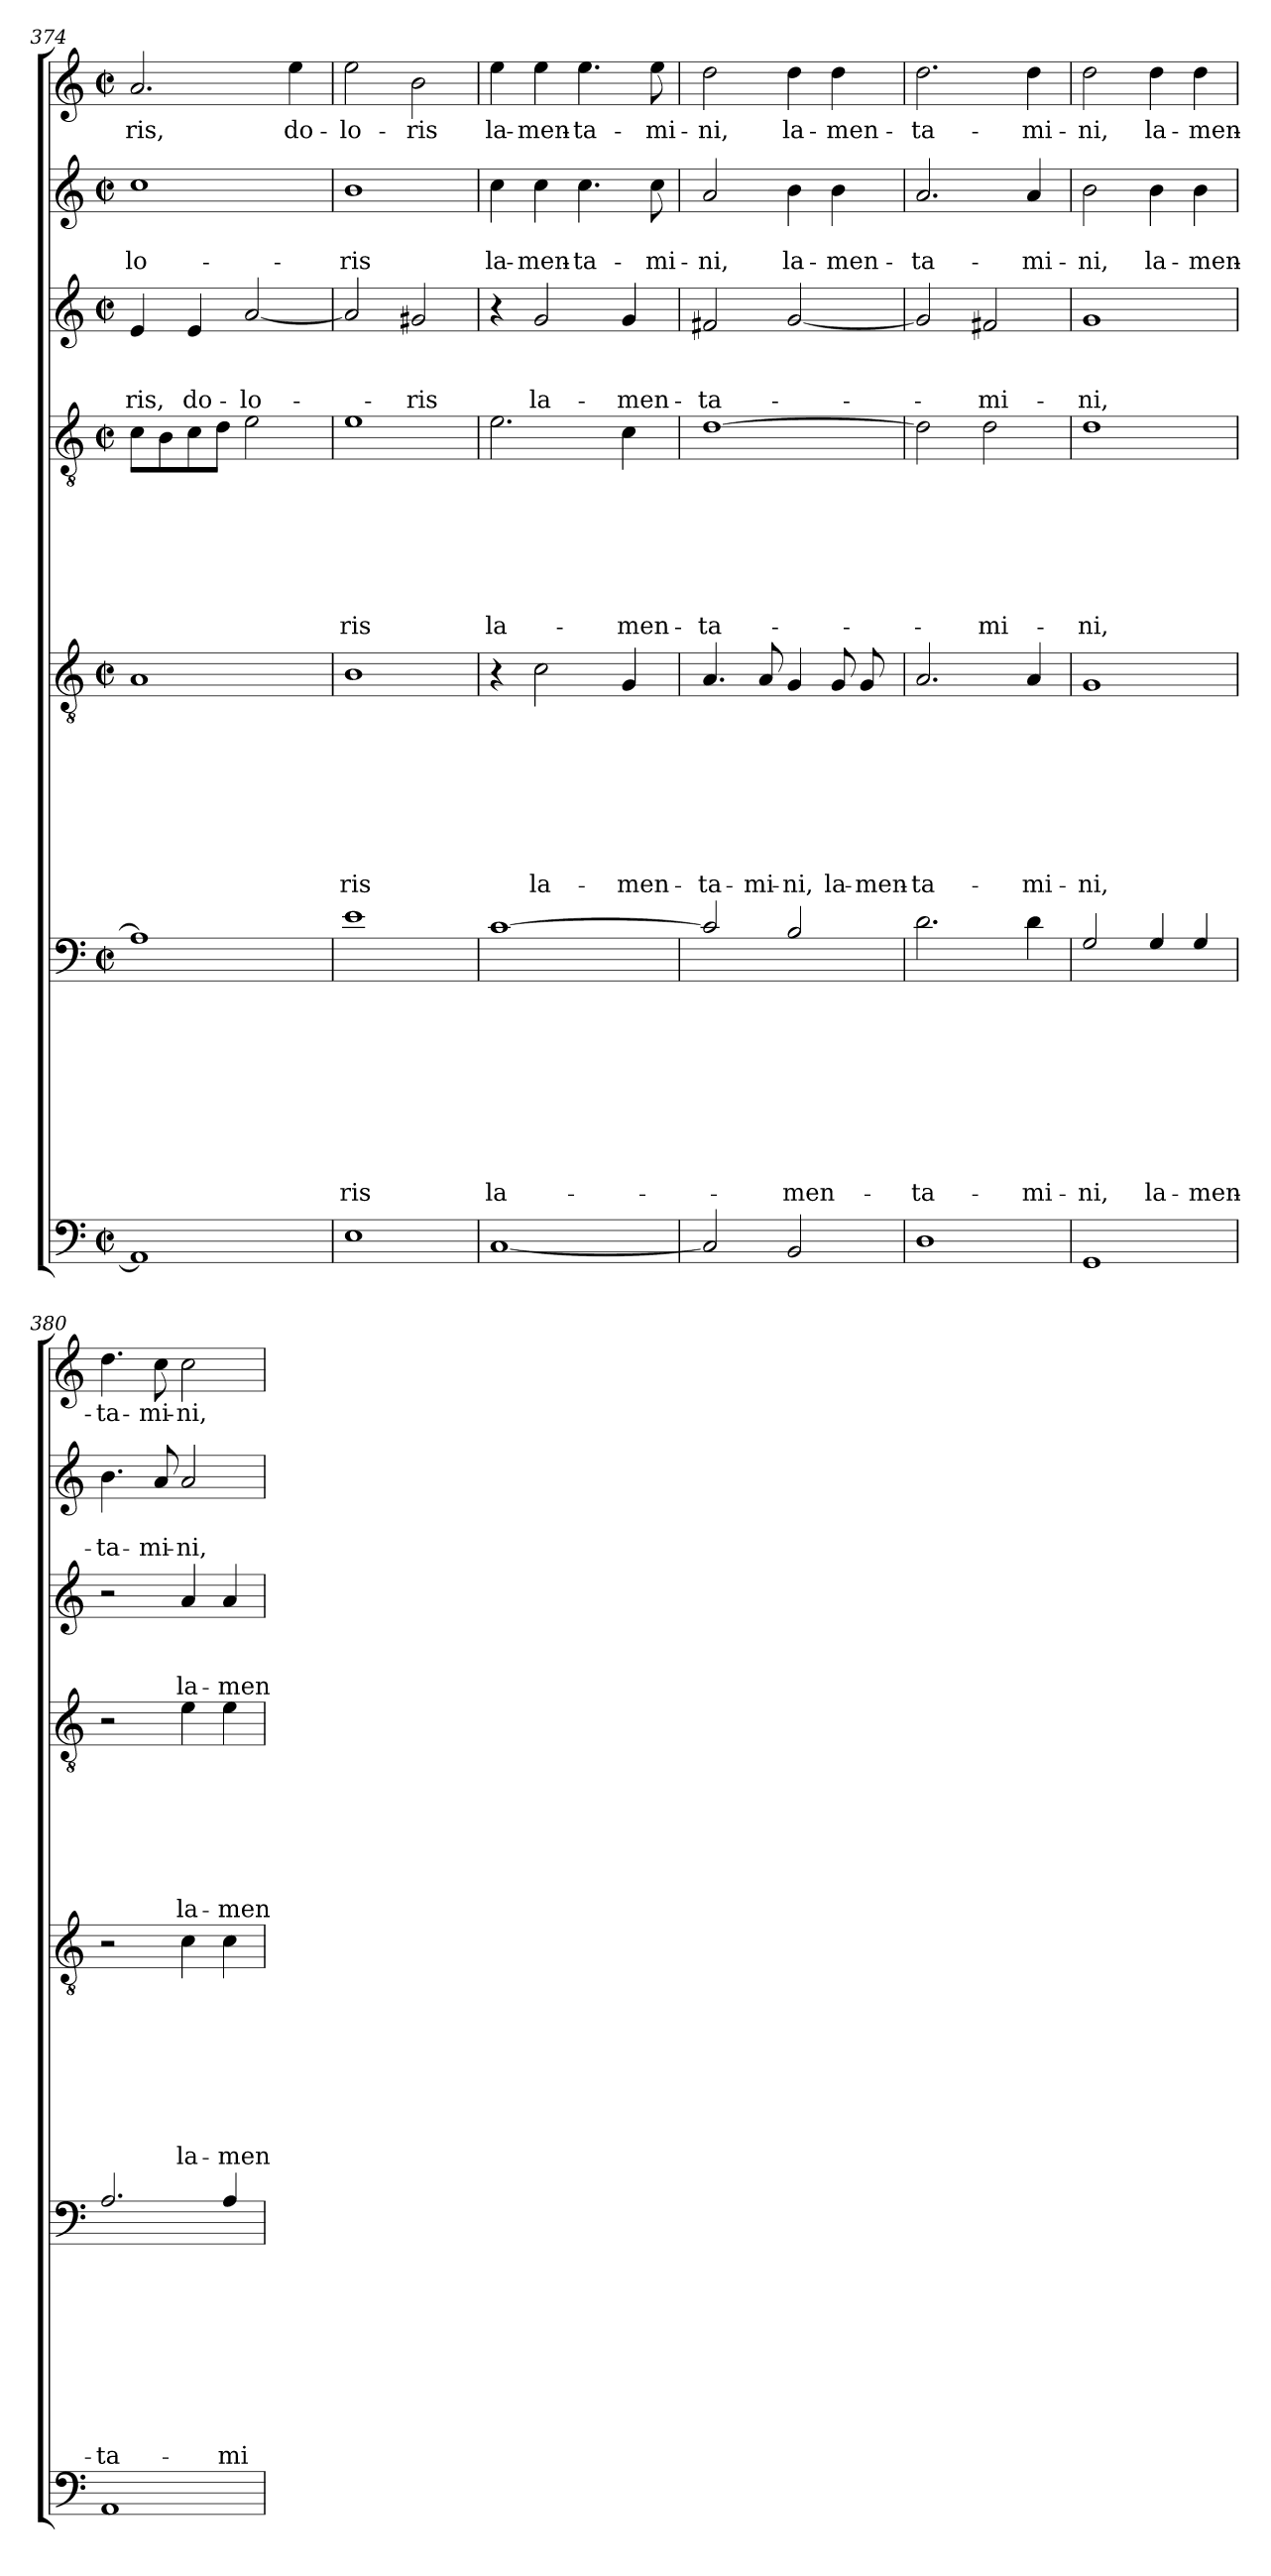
**kern	**kern	**text	**text	**text	**text	**text	**text	**text	**text	**text	**kern	**text	**text	**text	**text	**text	**text	**text	**text	**kern	**text	**text	**text	**text	**text	**text	**text	**kern	**text	**text	**text	**kern	**text	**text	**kern	**text
*part7	*part6	*part6	*part6	*part6	*part6	*part6	*part6	*part6	*part6	*part6	*part5	*part5	*part5	*part5	*part5	*part5	*part5	*part5	*part5	*part4	*part4	*part4	*part4	*part4	*part4	*part4	*part4	*part3	*part3	*part3	*part3	*part2	*part2	*part2	*part1	*part1
*staff7	*staff6	*staff6	*staff6	*staff6	*staff6	*staff6	*staff6	*staff6	*staff6	*staff6	*staff5	*staff5	*staff5	*staff5	*staff5	*staff5	*staff5	*staff5	*staff5	*staff4	*staff4	*staff4	*staff4	*staff4	*staff4	*staff4	*staff4	*staff3	*staff3	*staff3	*staff3	*staff2	*staff2	*staff2	*staff1	*staff1
*clefF4	*clefF4	*	*	*	*	*	*	*	*	*	*clefGv2	*	*	*	*	*	*	*	*	*clefGv2	*	*	*	*	*	*	*	*clefG2	*	*	*	*clefG2	*	*	*clefG2	*
*	*ITrd8c14	*	*	*	*	*	*	*	*	*	*	*	*	*	*	*	*	*	*	*	*	*	*	*	*	*	*	*	*	*	*	*	*	*	*	*
*k[]	*k[]	*	*	*	*	*	*	*	*	*	*k[]	*	*	*	*	*	*	*	*	*k[]	*	*	*	*	*	*	*	*k[]	*	*	*	*k[]	*	*	*k[]	*
*C:	*C:	*	*	*	*	*	*	*	*	*	*C:	*	*	*	*	*	*	*	*	*C:	*	*	*	*	*	*	*	*C:	*	*	*	*C:	*	*	*C:	*
*M2/2	*M2/2	*	*	*	*	*	*	*	*	*	*M2/2	*	*	*	*	*	*	*	*	*M2/2	*	*	*	*	*	*	*	*M2/2	*	*	*	*M2/2	*	*	*M2/2	*
*met(c|)	*met(c|)	*	*	*	*	*	*	*	*	*	*met(c|)	*	*	*	*	*	*	*	*	*met(c|)	*	*	*	*	*	*	*	*met(c|)	*	*	*	*met(c|)	*	*	*met(c|)	*
=374	=374	=374	=374	=374	=374	=374	=374	=374	=374	=374	=374	=374	=374	=374	=374	=374	=374	=374	=374	=374	=374	=374	=374	=374	=374	=374	=374	=374	=374	=374	=374	=374	=374	=374	=374	=374
!	!	!	!	!	!	!	!	!	!	!	!	!	!	!	!	!	!	!	!	!	!	!	!	!	!	!	!	!	!	!	!LO:LY:b	!	!	!LO:LY:b	!	!LO:LY:b
1AA]	1AA]	.	.	.	.	.	.	.	.	.	1A	.	.	.	.	.	.	.	.	8c\L	.	.	.	.	.	.	.	4e/	.	.	-ris,	1cc	.	-lo-	2.a/	-ris,
.	.	.	.	.	.	.	.	.	.	.	.	.	.	.	.	.	.	.	.	8B\	.	.	.	.	.	.	.	.	.	.	.	.	.	.	.	.
!	!	!	!	!	!	!	!	!	!	!	!	!	!	!	!	!	!	!	!	!	!	!	!	!	!	!	!	!	!	!	!LO:LY:b	!	!	!	!	!
.	.	.	.	.	.	.	.	.	.	.	.	.	.	.	.	.	.	.	.	8c\	.	.	.	.	.	.	.	4e/	.	.	do-	.	.	.	.	.
.	.	.	.	.	.	.	.	.	.	.	.	.	.	.	.	.	.	.	.	8d\J	.	.	.	.	.	.	.	.	.	.	.	.	.	.	.	.
!	!	!	!	!	!	!	!	!	!	!	!	!	!	!	!	!	!	!	!	!	!	!	!	!	!	!	!	!	!	!	!LO:LY:b	!	!	!	!	!
.	.	.	.	.	.	.	.	.	.	.	.	.	.	.	.	.	.	.	.	2e\	.	.	.	.	.	.	.	[2a/	.	.	-lo-	.	.	.	.	.
!	!	!	!	!	!	!	!	!	!	!	!	!	!	!	!	!	!	!	!	!	!	!	!	!	!	!	!	!	!	!	!	!	!	!	!	!LO:LY:b
.	.	.	.	.	.	.	.	.	.	.	.	.	.	.	.	.	.	.	.	.	.	.	.	.	.	.	.	.	.	.	.	.	.	.	4ee\	do-
=375	=375	=375	=375	=375	=375	=375	=375	=375	=375	=375	=375	=375	=375	=375	=375	=375	=375	=375	=375	=375	=375	=375	=375	=375	=375	=375	=375	=375	=375	=375	=375	=375	=375	=375	=375	=375
!	!	!	!	!	!	!	!	!	!	!LO:LY:b	!	!	!	!	!	!	!	!	!LO:LY:b	!	!	!	!	!	!	!	!LO:LY:b	!	!	!	!	!	!	!LO:LY:b	!	!LO:LY:b
1E	1E	.	.	.	.	.	.	.	.	-ris	1B	.	.	.	.	.	.	.	-ris	1e	.	.	.	.	.	.	-ris	2a/]	.	.	.	1b	.	-ris	2ee\	-lo-
!	!	!	!	!	!	!	!	!	!	!	!	!	!	!	!	!	!	!	!	!	!	!	!	!	!	!	!	!	!	!	!LO:LY:b	!	!	!	!	!LO:LY:b
.	.	.	.	.	.	.	.	.	.	.	.	.	.	.	.	.	.	.	.	.	.	.	.	.	.	.	.	2g#X/	.	.	-ris	.	.	.	2b\	-ris
=376	=376	=376	=376	=376	=376	=376	=376	=376	=376	=376	=376	=376	=376	=376	=376	=376	=376	=376	=376	=376	=376	=376	=376	=376	=376	=376	=376	=376	=376	=376	=376	=376	=376	=376	=376	=376
!	!	!	!	!	!	!	!	!	!	!LO:LY:b	!	!	!	!	!	!	!	!	!	!	!	!	!	!	!	!	!LO:LY:b	!	!	!	!	!	!	!LO:LY:b	!	!LO:LY:b
[1C	[1C	.	.	.	.	.	.	.	.	la-	4r	.	.	.	.	.	.	.	.	2.e\	.	.	.	.	.	.	la-	4r	.	.	.	4cc\	.	la-	4ee\	la-
!	!	!	!	!	!	!	!	!	!	!	!	!	!	!	!	!	!	!	!LO:LY:b	!	!	!	!	!	!	!	!	!	!	!	!LO:LY:b	!	!	!LO:LY:b	!	!LO:LY:b
.	.	.	.	.	.	.	.	.	.	.	2c\	.	.	.	.	.	.	.	la-	.	.	.	.	.	.	.	.	2g/	.	.	la-	4cc\	.	-men-	4ee\	-men-
!	!	!	!	!	!	!	!	!	!	!	!	!	!	!	!	!	!	!	!	!	!	!	!	!	!	!	!	!	!	!	!	!	!	!LO:LY:b	!	!LO:LY:b
.	.	.	.	.	.	.	.	.	.	.	.	.	.	.	.	.	.	.	.	.	.	.	.	.	.	.	.	.	.	.	.	4.cc\	.	-ta-	4.ee\	-ta-
!	!	!	!	!	!	!	!	!	!	!	!	!	!	!	!	!	!	!	!LO:LY:b	!	!	!	!	!	!	!	!LO:LY:b	!	!	!	!LO:LY:b	!	!	!	!	!
.	.	.	.	.	.	.	.	.	.	.	4G/	.	.	.	.	.	.	.	-men-	4c\	.	.	.	.	.	.	-men-	4g/	.	.	-men-	.	.	.	.	.
!	!	!	!	!	!	!	!	!	!	!	!	!	!	!	!	!	!	!	!	!	!	!	!	!	!	!	!	!	!	!	!	!	!	!LO:LY:b	!	!LO:LY:b
.	.	.	.	.	.	.	.	.	.	.	.	.	.	.	.	.	.	.	.	.	.	.	.	.	.	.	.	.	.	.	.	8cc\	.	-mi-	8ee\	-mi-
=377	=377	=377	=377	=377	=377	=377	=377	=377	=377	=377	=377	=377	=377	=377	=377	=377	=377	=377	=377	=377	=377	=377	=377	=377	=377	=377	=377	=377	=377	=377	=377	=377	=377	=377	=377	=377
!	!	!	!	!	!	!	!	!	!	!	!	!	!	!	!	!	!	!	!LO:LY:b	!	!	!	!	!	!	!	!LO:LY:b	!	!	!	!LO:LY:b	!	!	!LO:LY:b	!	!LO:LY:b
2C/]	2C/]	.	.	.	.	.	.	.	.	.	4.A/	.	.	.	.	.	.	.	-ta-	[1d	.	.	.	.	.	.	-ta-	2f#X/	.	.	-ta-	2a/	.	-ni,	2dd\	-ni,
!	!	!	!	!	!	!	!	!	!	!	!	!	!	!	!	!	!	!	!LO:LY:b	!	!	!	!	!	!	!	!	!	!	!	!	!	!	!	!	!
.	.	.	.	.	.	.	.	.	.	.	8A/	.	.	.	.	.	.	.	-mi-	.	.	.	.	.	.	.	.	.	.	.	.	.	.	.	.	.
!	!	!	!	!	!	!	!	!	!	!LO:LY:b	!	!	!	!	!	!	!	!	!LO:LY:b	!	!	!	!	!	!	!	!	!	!	!	!	!	!	!LO:LY:b	!	!LO:LY:b
2BB/	2BB/	.	.	.	.	.	.	.	.	-men-	4G/	.	.	.	.	.	.	.	-ni,	.	.	.	.	.	.	.	.	[2g/	.	.	.	4b\	.	la-	4dd\	la-
!	!	!	!	!	!	!	!	!	!	!	!	!	!	!	!	!	!	!	!LO:LY:b	!	!	!	!	!	!	!	!	!	!	!	!	!	!	!LO:LY:b	!	!LO:LY:b
.	.	.	.	.	.	.	.	.	.	.	8G/	.	.	.	.	.	.	.	la-	.	.	.	.	.	.	.	.	.	.	.	.	4b\	.	-men-	4dd\	-men-
!	!	!	!	!	!	!	!	!	!	!	!	!	!	!	!	!	!	!	!LO:LY:b	!	!	!	!	!	!	!	!	!	!	!	!	!	!	!	!	!
.	.	.	.	.	.	.	.	.	.	.	8G/	.	.	.	.	.	.	.	-men-	.	.	.	.	.	.	.	.	.	.	.	.	.	.	.	.	.
=378	=378	=378	=378	=378	=378	=378	=378	=378	=378	=378	=378	=378	=378	=378	=378	=378	=378	=378	=378	=378	=378	=378	=378	=378	=378	=378	=378	=378	=378	=378	=378	=378	=378	=378	=378	=378
!	!	!	!	!	!	!	!	!	!	!LO:LY:b	!	!	!	!	!	!	!	!	!LO:LY:b	!	!	!	!	!	!	!	!	!	!	!	!	!	!	!LO:LY:b	!	!LO:LY:b
1D	2.D\	.	.	.	.	.	.	.	.	-ta-	2.A/	.	.	.	.	.	.	.	-ta-	2d\]	.	.	.	.	.	.	.	2g/]	.	.	.	2.a/	.	-ta-	2.dd\	-ta-
!	!	!	!	!	!	!	!	!	!	!	!	!	!	!	!	!	!	!	!	!	!	!	!	!	!	!	!LO:LY:b	!	!	!	!LO:LY:b	!	!	!	!	!
.	.	.	.	.	.	.	.	.	.	.	.	.	.	.	.	.	.	.	.	2d\	.	.	.	.	.	.	-mi-	2f#X/	.	.	-mi-	.	.	.	.	.
!	!	!	!	!	!	!	!	!	!	!LO:LY:b	!	!	!	!	!	!	!	!	!LO:LY:b	!	!	!	!	!	!	!	!	!	!	!	!	!	!	!LO:LY:b	!	!LO:LY:b
.	4D\	.	.	.	.	.	.	.	.	-mi-	4A/	.	.	.	.	.	.	.	-mi-	.	.	.	.	.	.	.	.	.	.	.	.	4a/	.	-mi-	4dd\	-mi-
!!LO:PB:g=z
=379	=379	=379	=379	=379	=379	=379	=379	=379	=379	=379	=379	=379	=379	=379	=379	=379	=379	=379	=379	=379	=379	=379	=379	=379	=379	=379	=379	=379	=379	=379	=379	=379	=379	=379	=379	=379
!	!	!	!	!	!	!	!	!	!	!LO:LY:b	!	!	!	!	!	!	!	!	!LO:LY:b	!	!	!	!	!	!	!	!LO:LY:b	!	!	!	!LO:LY:b	!	!	!LO:LY:b	!	!LO:LY:b
1GG	2GG/	.	.	.	.	.	.	.	.	-ni,	1G	.	.	.	.	.	.	.	-ni,	1d	.	.	.	.	.	.	-ni,	1g	.	.	-ni,	2b\	.	-ni,	2dd\	-ni,
!	!	!	!	!	!	!	!	!	!	!LO:LY:b	!	!	!	!	!	!	!	!	!	!	!	!	!	!	!	!	!	!	!	!	!	!	!	!LO:LY:b	!	!LO:LY:b
.	4GG/	.	.	.	.	.	.	.	.	la-	.	.	.	.	.	.	.	.	.	.	.	.	.	.	.	.	.	.	.	.	.	4b\	.	la-	4dd\	la-
!	!	!	!	!	!	!	!	!	!	!LO:LY:b	!	!	!	!	!	!	!	!	!	!	!	!	!	!	!	!	!	!	!	!	!	!	!	!LO:LY:b	!	!LO:LY:b
.	4GG/	.	.	.	.	.	.	.	.	-men-	.	.	.	.	.	.	.	.	.	.	.	.	.	.	.	.	.	.	.	.	.	4b\	.	-men-	4dd\	-men-
=380	=380	=380	=380	=380	=380	=380	=380	=380	=380	=380	=380	=380	=380	=380	=380	=380	=380	=380	=380	=380	=380	=380	=380	=380	=380	=380	=380	=380	=380	=380	=380	=380	=380	=380	=380	=380
!	!	!	!	!	!	!	!	!	!	!LO:LY:b	!	!	!	!	!	!	!	!	!	!	!	!	!	!	!	!	!	!	!	!	!	!	!	!LO:LY:b	!	!LO:LY:b
1AA	2.AA/	.	.	.	.	.	.	.	.	-ta-	2r	.	.	.	.	.	.	.	.	2r	.	.	.	.	.	.	.	2r	.	.	.	4.b\	.	-ta-	4.dd\	-ta-
!	!	!	!	!	!	!	!	!	!	!	!	!	!	!	!	!	!	!	!	!	!	!	!	!	!	!	!	!	!	!	!	!	!	!LO:LY:b	!	!LO:LY:b
.	.	.	.	.	.	.	.	.	.	.	.	.	.	.	.	.	.	.	.	.	.	.	.	.	.	.	.	.	.	.	.	8a/	.	-mi-	8cc\	-mi-
!	!	!	!	!	!	!	!	!	!	!	!	!	!	!	!	!	!	!	!LO:LY:b	!	!	!	!	!	!	!	!LO:LY:b	!	!	!	!LO:LY:b	!	!	!LO:LY:b	!	!LO:LY:b
.	.	.	.	.	.	.	.	.	.	.	4c\	.	.	.	.	.	.	.	la-	4e\	.	.	.	.	.	.	la-	4a/	.	.	la-	2a/	.	-ni,	2cc\	-ni,
!	!	!	!	!	!	!	!	!	!	!LO:LY:b	!	!	!	!	!	!	!	!	!LO:LY:b	!	!	!	!	!	!	!	!LO:LY:b	!	!	!	!LO:LY:b	!	!	!	!	!
.	4AA/	.	.	.	.	.	.	.	.	-mi-	4c\	.	.	.	.	.	.	.	-men-	4e\	.	.	.	.	.	.	-men-	4a/	.	.	-men-	.	.	.	.	.
=	=	=	=	=	=	=	=	=	=	=	=	=	=	=	=	=	=	=	=	=	=	=	=	=	=	=	=	=	=	=	=	=	=	=	=	=
*-	*-	*-	*-	*-	*-	*-	*-	*-	*-	*-	*-	*-	*-	*-	*-	*-	*-	*-	*-	*-	*-	*-	*-	*-	*-	*-	*-	*-	*-	*-	*-	*-	*-	*-	*-	*-
